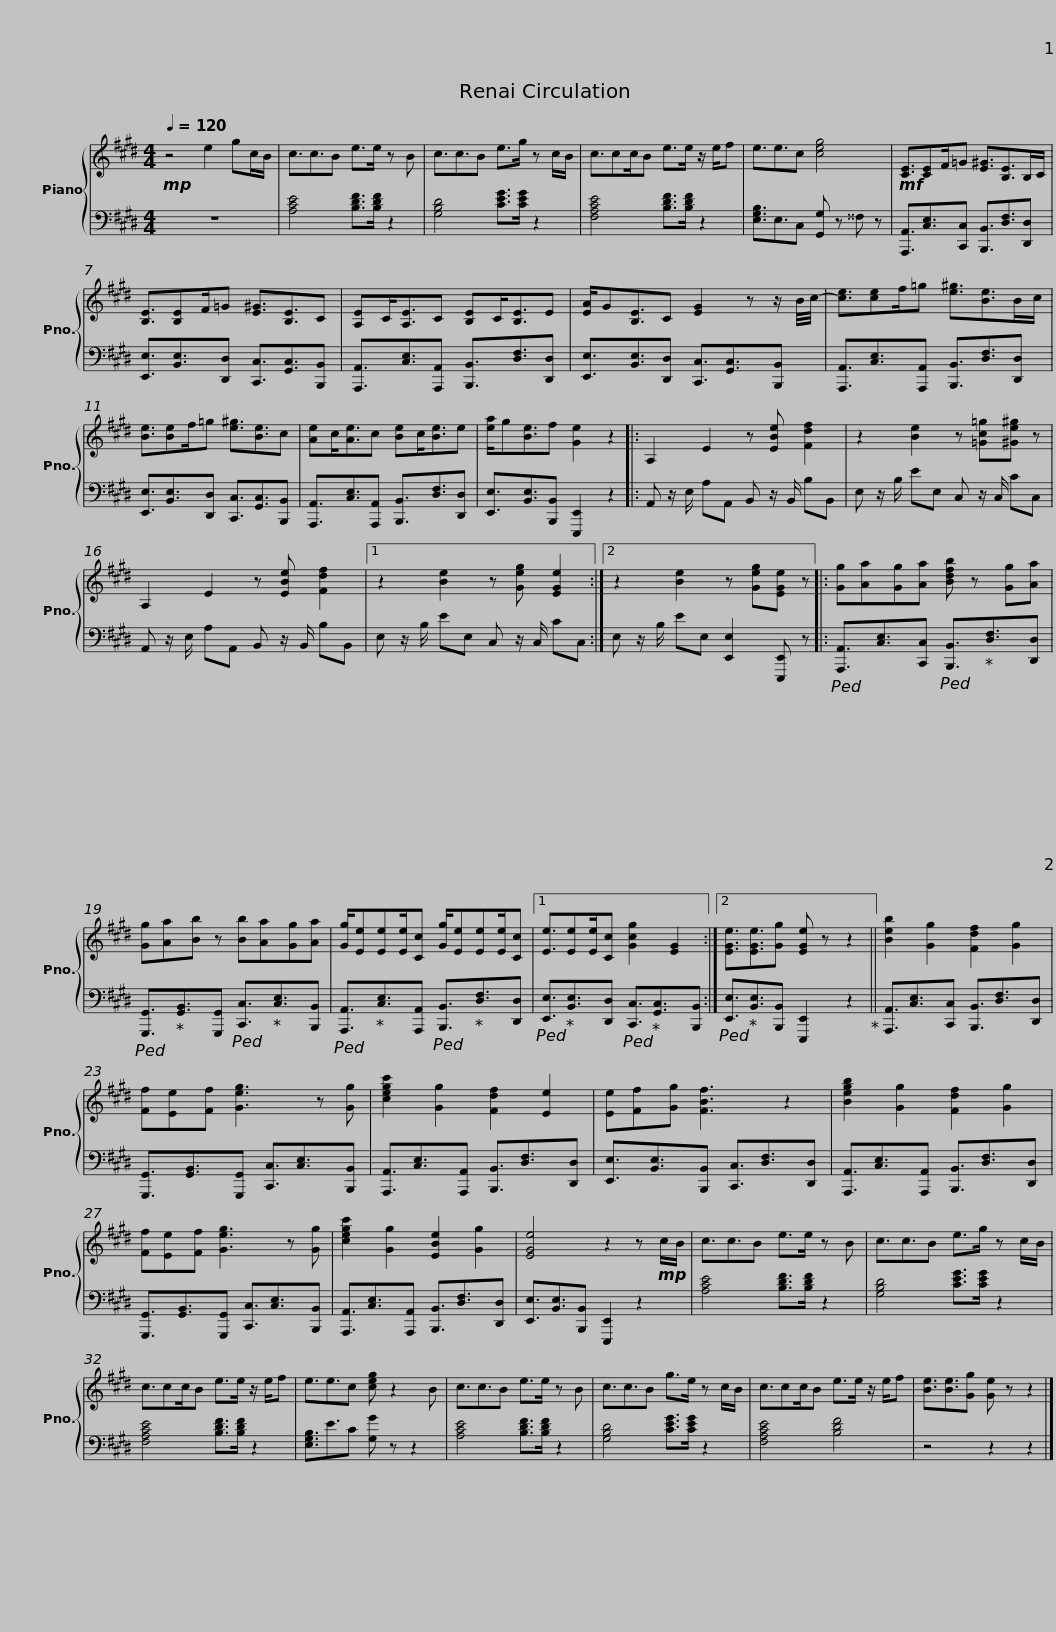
X:1
%%score { 1 | 2 }
L:1/8
Q:1/4=120
M:4/4
I:linebreak $
K:E
V:1 treble
V:2 bass
V:1
!mp! z4 e2 gc/B/ | c3/2c3/2B e>e z B | c3/2c3/2B e>g z c/B/ | c3/2cc/B e>e z/ e/f | e3/2e3/2c [ceg]4 |$ %5
!mf! [CE]3/2[CE]F/=G [E^G]3/2[B,E]>B,C/ | [B,E]3/2[B,E]F/=G [E^G]3/2[B,E]3/2C | [A,E]C<[A,E]C [B,E]C<[B,E]E | [EA]/G[B,E]3/2C [EG]2 z z/ B/4c/4- |$ [ce]3/2[ce]f/=g [e^g]3/2[Be]>Bc/ | %10
 [Be]3/2[Be]f/=g [e^g]3/2[Be]3/2c | [Ae]c<[Ae]c [Be]c<[Be]e | [ea]/g[Be]3/2f [Ge]2 z2 |:$ A,2 E2 z [EBe] [Fdf]2 | z2 [Be]2 z [=Gc=g][^Ge^g] z | %15
 A,2 E2 z [EBe] [Fdf]2 |1$ z2 [Be]2 z [Geg] [EGe]2 :|2 z2 [Be]2 z [Geg][EGe] z |: [Gg][Aa][Gg][Aa] [Bdfb] z [Gg][Aa] | [Gg][Aa][Bb] z [Bb][Aa][Gg][Aa] |$ %20
 [Gg]/[Ee][Ee][Ee]/[Cc] [Gg]/[Ee][Ee][Ee]/[Cc] |1 [Ee]3/2[Ee][Ee]/[Cc] [Gcg]2 [EG]2 :|2 [EGe]3/2[EGe]3/2[Gg] [EGe] z z2 ||$ [Beb]2 [Gg]2 [Fdf]2 [Gg]2 | [Ff][Ee][Ff] [Geg]3 z [Gg] | %25
 [cegc']2 [Gg]2 [Fdf]2 [Ee]2 | [Ee][Ff][Gg] [FBf]3 z2 |$ [Begb]2 [Gg]2 [Fdf]2 [Gg]2 | [Ff][Ee][Ff] [Geg]3 z [Gg] | [cegc']2 [Gg]2 [EBe]2 [Gg]2 | %30
 [EGe]4 z2 z!mp! c/B/ |$ c3/2c3/2B e>e z B | c3/2c3/2B e>g z c/B/ | c3/2cc/B e>e z/ e/f | e3/2e3/2c [ceg] z2 B |$ %35
 c3/2c3/2B e>e z B | c3/2c3/2B g>e z c/B/ | c3/2cc/B e>e z/ e/f | [Be]3/2[Be]3/2[Gg] [Ge] z z2 |] %39
V:2
 z8 | [A,CE]4 [B,DF]>[B,DF] z2 | [G,B,D]4 [CEG]>[CEG] z2 | [F,A,CE]4 [B,DF]>[B,DF] z2 | [E,G,B,]3/2E,3/2C, [G,,G,] z ^^F, z |$ %5
 [A,,,A,,]3/2[C,E,]3/2[C,,C,] [B,,,B,,]3/2[D,F,]3/2[D,,D,] | [E,,E,]3/2[B,,E,]3/2[D,,D,] [C,,C,]3/2[G,,C,]3/2[B,,,B,,] | [A,,,A,,]3/2[C,E,]3/2[A,,,A,,] [B,,,B,,]3/2[D,F,]3/2[D,,D,] | [E,,E,]3/2[B,,E,]3/2[D,,D,] [C,,C,]3/2[G,,C,]3/2[B,,,B,,] |$ [A,,,A,,]3/2[C,E,]3/2[A,,,A,,] [B,,,B,,]3/2[D,F,]3/2[D,,D,] | %10
 [E,,E,]3/2[B,,E,]3/2[D,,D,] [C,,C,]3/2[G,,C,]3/2[B,,,B,,] | [A,,,A,,]3/2[C,E,]3/2[A,,,A,,] [B,,,B,,]3/2[D,F,]3/2[D,,D,] | [E,,E,]3/2[B,,E,]3/2[B,,,B,,] [E,,,E,,]2 z2 |:$ A,, z/ E,/ A,A,, B,, z/ B,,/ B,B,, | E, z/ B,/ EE, C, z/ C,/ CC, | %15
 A,, z/ E,/ A,A,, B,, z/ B,,/ B,B,, |1$ E, z/ B,/ EE, C, z/ C,/ CC, :|2 E, z/ B,/ EE, [E,,E,]2 [E,,,E,,] z |:!ped! [A,,,A,,]3/2[C,E,]3/2[C,,C,]!ped! [B,,,B,,]3/2!ped-up![D,F,]3/2[D,,D,] |!ped! [G,,,G,,]3/2!ped-up![G,,B,,]3/2[G,,,G,,]!ped! [C,,C,]3/2!ped-up![C,E,]3/2[B,,,B,,] |$ %20
!ped! [A,,,A,,]3/2!ped-up![C,E,]3/2[A,,,A,,]!ped! [B,,,B,,]3/2!ped-up![D,F,]3/2[D,,D,] |1!ped! [E,,E,]3/2!ped-up![B,,E,]3/2[D,,D,]!ped! [C,,C,]3/2!ped-up![G,,C,]3/2[B,,,B,,] :|2!ped! [E,,E,]3/2!ped-up![B,,E,]3/2[B,,,B,,] [E,,,E,,]2 z2!ped-up! ||$ [A,,,A,,]3/2[C,E,]3/2[C,,C,] [B,,,B,,]3/2[D,F,]3/2[D,,D,] | [G,,,G,,]3/2[G,,B,,]3/2[G,,,G,,] [C,,C,]3/2[C,E,]3/2[B,,,B,,] | %25
 [A,,,A,,]3/2[C,E,]3/2[A,,,A,,] [B,,,B,,]3/2[D,F,]3/2[D,,D,] | [E,,E,]3/2[B,,E,]3/2[B,,,B,,] [C,,C,]3/2[D,F,]3/2[D,,D,] |$ [A,,,A,,]3/2[C,E,]3/2[A,,,A,,] [B,,,B,,]3/2[D,F,]3/2[D,,D,] | [G,,,G,,]3/2[G,,B,,]3/2[G,,,G,,] [C,,C,]3/2[C,E,]3/2[B,,,B,,] | [A,,,A,,]3/2[C,E,]3/2[A,,,A,,] [B,,,B,,]3/2[D,F,]3/2[D,,D,] | %30
 [E,,E,]3/2[B,,E,]3/2[B,,,B,,] [E,,,E,,]2 z2 |$ [A,CE]4 [B,DF]>[B,DF] z2 | [G,B,D]4 [CEG]>[CEG] z2 | [F,A,CE]4 [B,DF]>[B,DF] z2 | [E,G,B,]3/2E3/2C [G,G] z z2 |$ %35
 [A,CE]4 [B,DF]>[B,DF] z2 | [G,B,D]4 [CEG]>[CEG] z2 | [F,A,CE]4 [B,DF]4 | z4 z2 z2 |] %39
